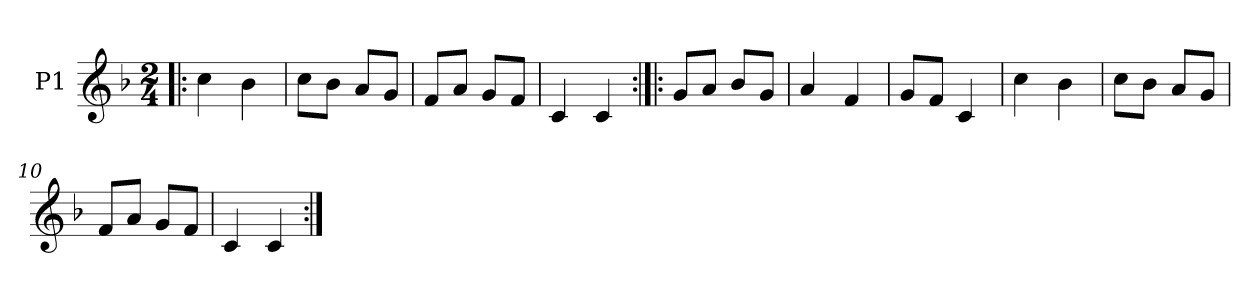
**kern
*part1
*staff1
*I"P1
*clefG2
*k[b-]
*F:
*M2/4
*MM95
=1!|:
4cc\
4b-\
=2
8cc\L
8b-\J
8a/L
8g/J
=3
8f/L
8a/J
8g/L
8f/J
=4
4c/
4c/
=5:|!|:
8g/L
8a/J
8b-/L
8g/J
!!LO:LB:g=z
=6
4a/
4f/
=7
8g/L
8f/J
4c/
=8
4cc\
4b-\
=9
8cc\L
8b-\J
8a/L
8g/J
=10
8f/L
8a/J
8g/L
8f/J
=11
4c/
4c/
=:|!
*-
